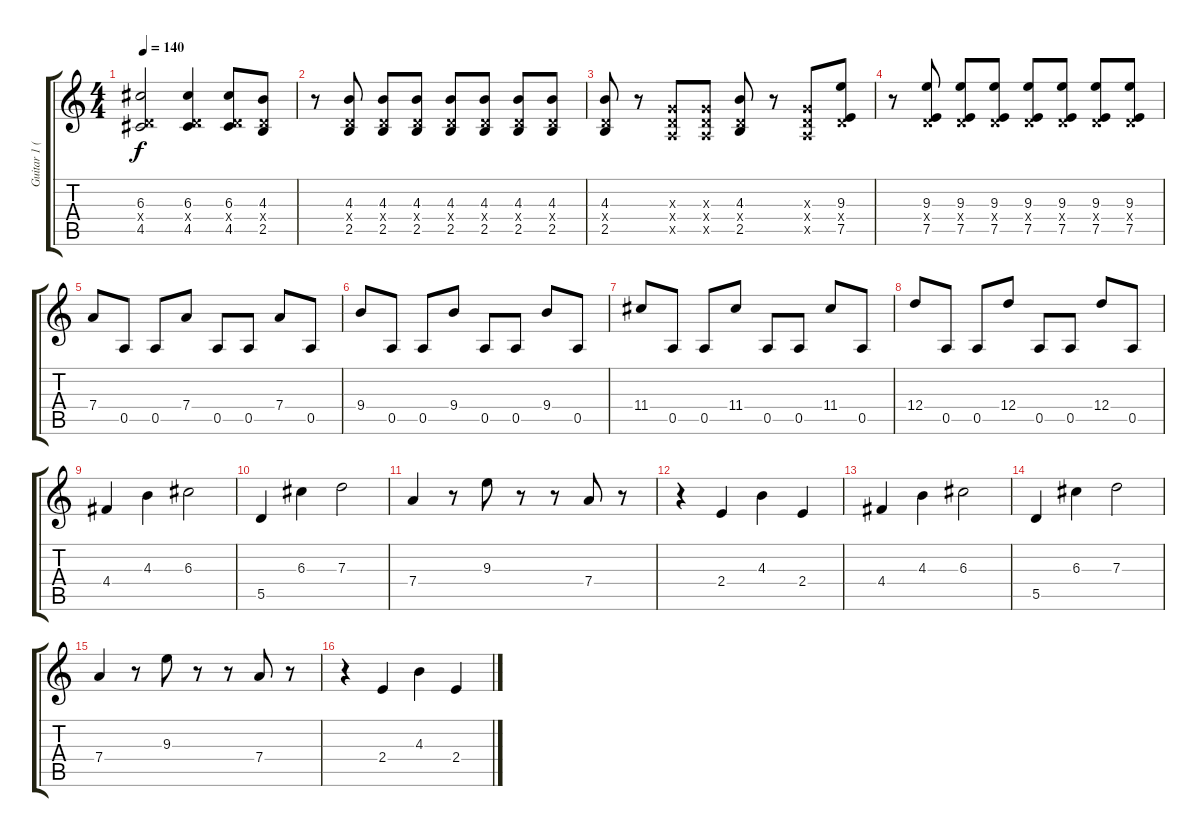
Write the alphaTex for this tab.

\track ("Guitar 1 (Overdrived)" "Guitar 1 (") {instrument distortionguitar}
\staff {score tabs}
\tuning (E4 B3 G3 D3 A2 E2) {hide}
\ts (4 4)
\tempo 140
\clef g2
\ks c
(6.3 0.4{x} 4.5).2{dy f} (6.3 0.4{x} 4.5).4 (6.3 0.4{x} 4.5).8 (4.3 0.4{x} 2.5).8 |
r.8 (4.3 0.4{x} 2.5).8 (4.3 0.4{x} 2.5).8 (4.3 0.4{x} 2.5).8 (4.3 0.4{x} 2.5).8 (4.3 0.4{x} 2.5).8 (4.3 0.4{x} 2.5).8 (4.3 0.4{x} 2.5).8 |
(4.3 0.4{x} 2.5).8 r.8 (0.3{x} 0.4{x} 0.5{x}).8 (0.3{x} 0.4{x} 0.5{x}).8 (4.3 0.4{x} 2.5).8 r.8 (0.3{x} 0.4{x} 0.5{x}).8 (9.3 0.4{x} 7.5).8 |
r.8 (9.3 0.4{x} 7.5).8 (9.3 0.4{x} 7.5).8 (9.3 0.4{x} 7.5).8 (9.3 0.4{x} 7.5).8 (9.3 0.4{x} 7.5).8 (9.3 0.4{x} 7.5).8 (9.3 0.4{x} 7.5).8 |
7.4.8 0.5.8 0.5.8 7.4.8 0.5.8 0.5.8 7.4.8 0.5.8 |
9.4.8 0.5.8 0.5.8 9.4.8 0.5.8 0.5.8 9.4.8 0.5.8 |
11.4.8 0.5.8 0.5.8 11.4.8 0.5.8 0.5.8 11.4.8 0.5.8 |
12.4.8 0.5.8 0.5.8 12.4.8 0.5.8 0.5.8 12.4.8 0.5.8 |
4.4.4 4.3.4 6.3.2 |
5.5.4 6.3.4 7.3.2 |
7.4.4 r.8 9.3.8 r.8 r.8 7.4.8 r.8 |
r.4 2.4.4 4.3.4 2.4.4 |
4.4.4 4.3.4 6.3.2 |
5.5.4 6.3.4 7.3.2 |
7.4.4 r.8 9.3.8 r.8 r.8 7.4.8 r.8 |
r.4 2.4.4 4.3.4 2.4.4
